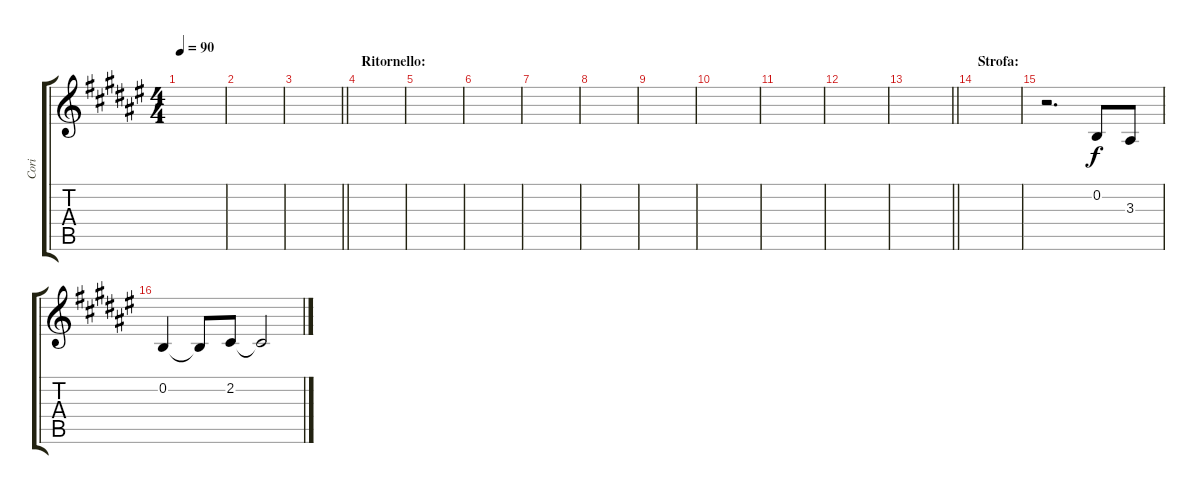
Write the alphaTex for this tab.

\track ("Cori" "Cori") {instrument clarinet}
\staff {score tabs}
\tuning (E4 B3 G3 D3 A2 E2) {hide}
\ts (4 4)
\tempo 90
\clef g2
\ks f#
|
|
\barLineRight lightlight
|
\section ("" "Ritornello:")
|
|
|
|
|
|
|
|
|
\barLineRight lightlight
|
\section ("" "Strofa:")
|
r.2{d} 0.2.8 3.3.8 |
0.2.4 0.2{t}.8 2.2.8 2.2{t}.2
